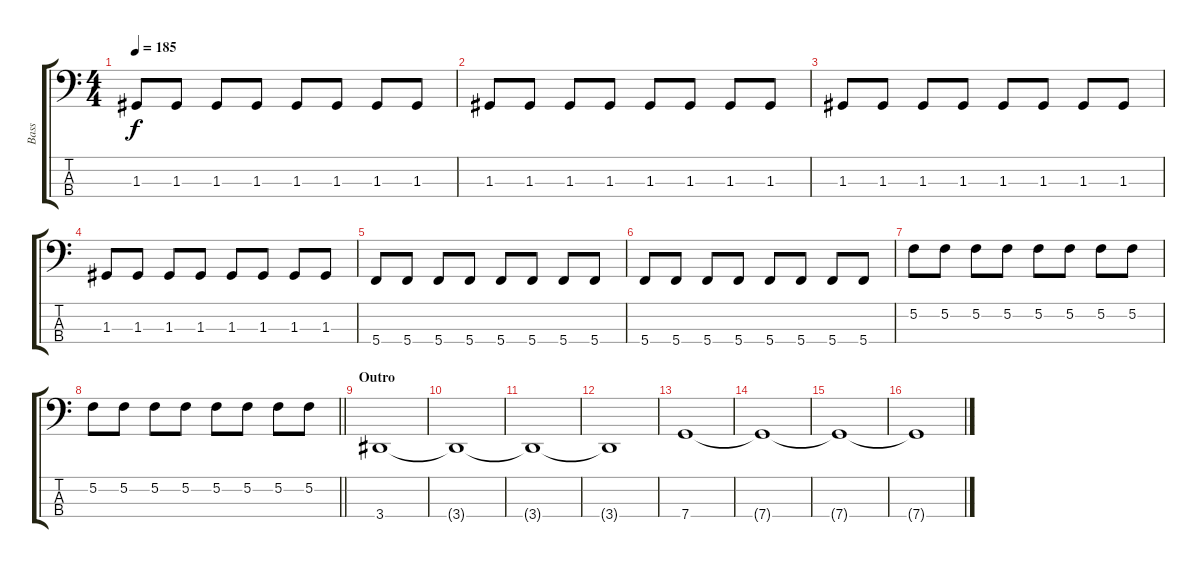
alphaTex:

\track ("Bass" "Bass") {instrument electricbassfinger}
\staff {score tabs}
\tuning (F2 C2 G1 C1) {hide}
\ts (4 4)
\tempo 185
\clef f4
\ks c
1.3.8{dy f} 1.3.8 1.3.8 1.3.8 1.3.8 1.3.8 1.3.8 1.3.8 |
1.3.8 1.3.8 1.3.8 1.3.8 1.3.8 1.3.8 1.3.8 1.3.8 |
1.3.8 1.3.8 1.3.8 1.3.8 1.3.8 1.3.8 1.3.8 1.3.8 |
1.3.8 1.3.8 1.3.8 1.3.8 1.3.8 1.3.8 1.3.8 1.3.8 |
5.4.8 5.4.8 5.4.8 5.4.8 5.4.8 5.4.8 5.4.8 5.4.8 |
5.4.8 5.4.8 5.4.8 5.4.8 5.4.8 5.4.8 5.4.8 5.4.8 |
5.2.8 5.2.8 5.2.8 5.2.8 5.2.8 5.2.8 5.2.8 5.2.8 |
\barLineRight lightlight
5.2.8 5.2.8 5.2.8 5.2.8 5.2.8 5.2.8 5.2.8 5.2.8 |
\section ("" "Outro")
3.4.1 |
3.4{t}.1 |
3.4{t}.1 |
3.4{t}.1 |
7.4.1 |
7.4{t}.1 |
7.4{t}.1 |
7.4{t}.1
